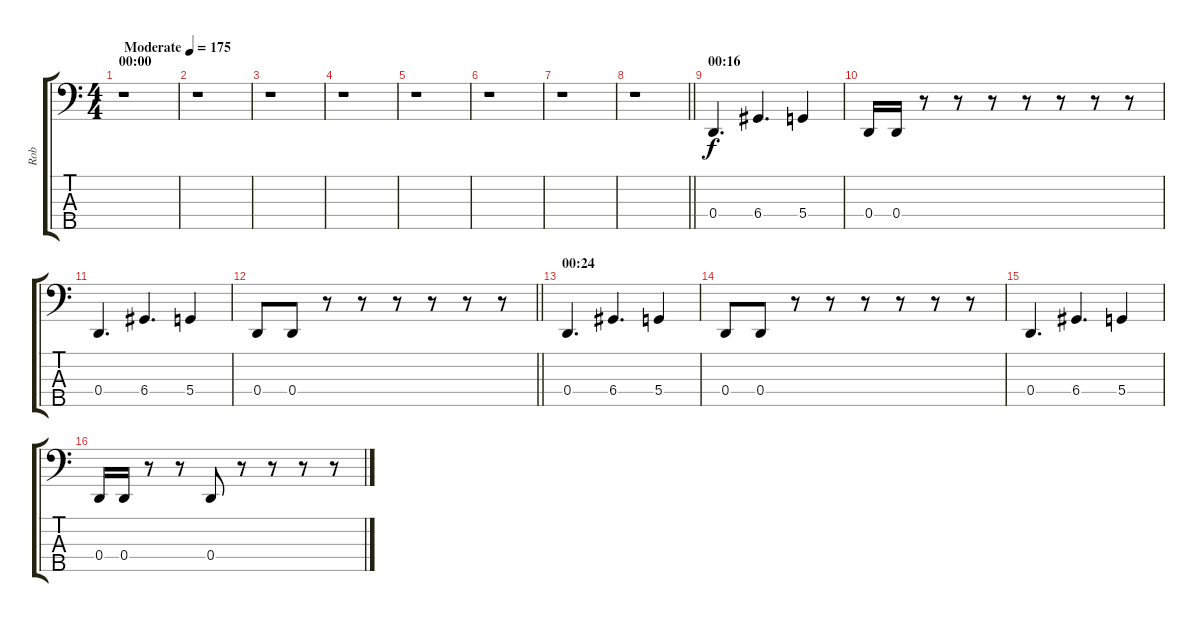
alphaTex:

\track ("Rob" "Rob") {instrument electricbassfinger}
\staff {score tabs}
\tuning (F2 C2 G1 D1 A0) {hide}
\ts (4 4)
\section ("" "00:00")
\tempo (175 "Moderate")
\tempo 120
\tempo (175 "Moderate")
\clef f4
\ks c
r.1{dy f instrument electricbassfinger} |
r.1 |
r.1 |
r.1 |
r.1 |
r.1 |
r.1 |
\barLineRight lightlight
r.1 |
\section ("" "00:16")
0.4.4{d} 6.4.4{d} 5.4.4 |
0.4.16 0.4.16 r.8 r.8 r.8 r.8 r.8 r.8 r.8 |
0.4.4{d} 6.4.4{d} 5.4.4 |
\barLineRight lightlight
0.4.8 0.4.8 r.8 r.8 r.8 r.8 r.8 r.8 |
\section ("" "00:24")
0.4.4{d} 6.4.4{d} 5.4.4 |
0.4.8 0.4.8 r.8 r.8 r.8 r.8 r.8 r.8 |
0.4.4{d} 6.4.4{d} 5.4.4 |
0.4.16 0.4.16 r.8 r.8 0.4.8 r.8 r.8 r.8 r.8
